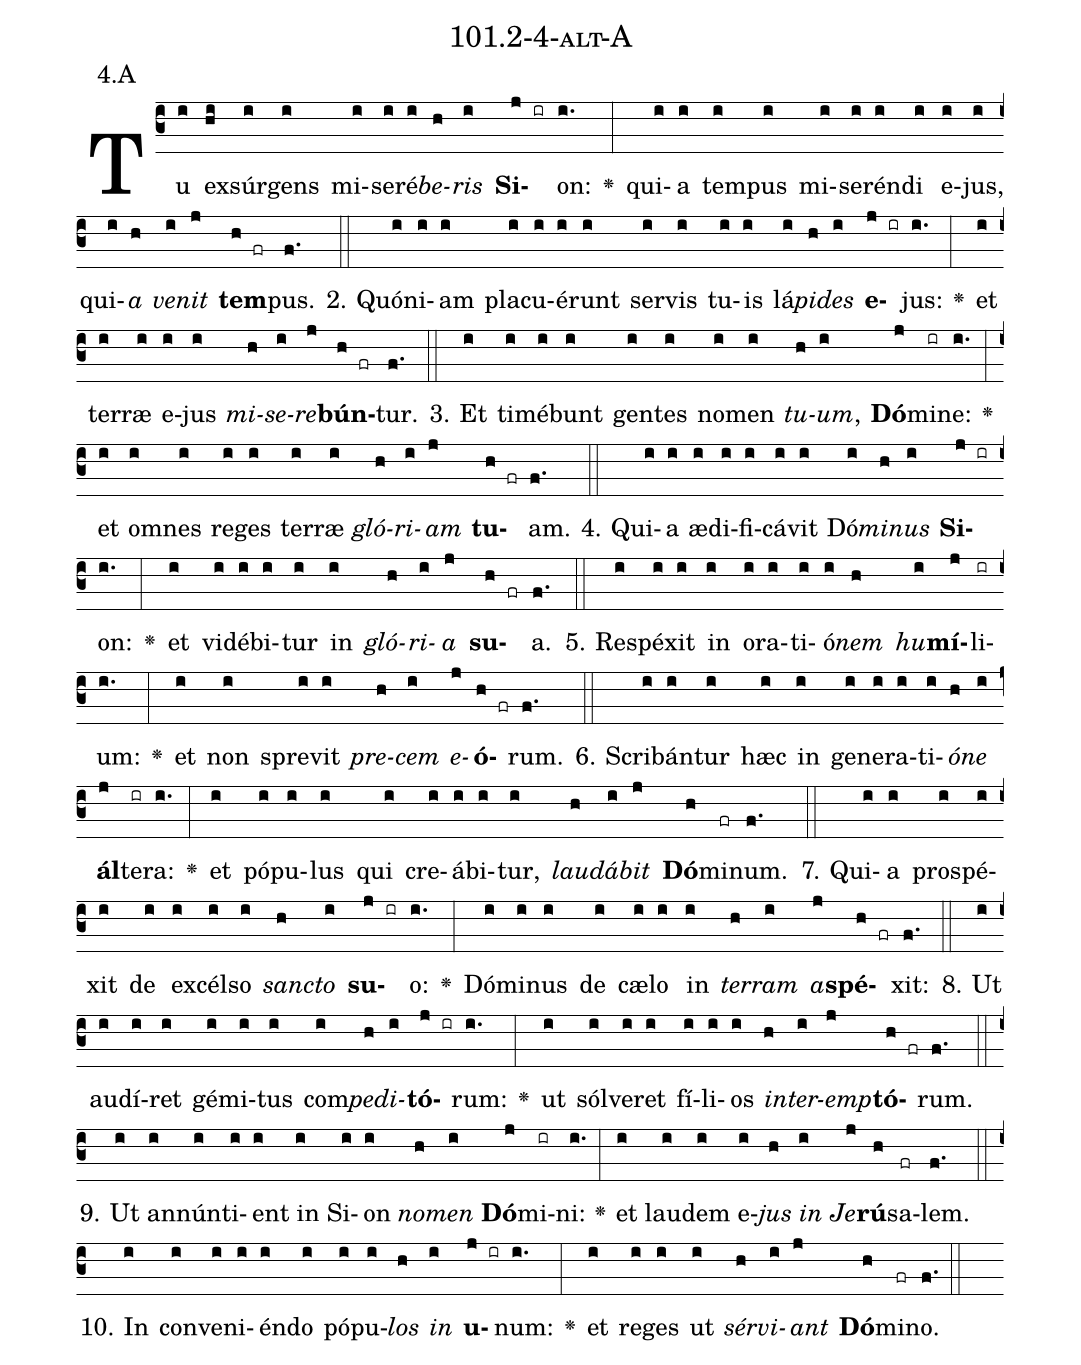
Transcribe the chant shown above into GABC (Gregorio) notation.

name: 101.2-4-alt-A;
annotation: 4.A;
%%
(c3)Tu(i) ex(hi)súr(i)gens(i) mi(i)se(i)ré(i)<i>be</i>(h)<i>ris</i>(i) <b>Si</b>(j ir)on:(i.) <v>\greheightstar</v>(:) qui(i)a(i) tem(i)pus(i) mi(i)se(i)rén(i)di(i) e(i)jus,(i) qui(i)<i>a</i>(h) <i>ve</i>(i)<i>nit</i>(j) <b>tem</b>(h fr)pus.(f.) (::)
2. Quón(i)i(i)am(i) pla(i)cu(i)é(i)runt(i) ser(i)vis(i) tu(i)is(i) lá(i)<i>pi</i>(h)<i>des</i>(i) <b>e</b>(j ir)jus:(i.) <v>\greheightstar</v>(:) et(i) ter(i)ræ(i) e(i)jus(i) <i>mi</i>(h)<i>se</i>(i)<i>re</i>(j)<b>bún</b>(h fr)tur.(f.) (::)
3. Et(i) ti(i)mé(i)bunt(i) gen(i)tes(i) no(i)men(i) <i>tu</i>(h)<i>um</i>,(i) <b>Dó</b>(j)mi(ir)ne:(i.) <v>\greheightstar</v>(:) et(i) om(i)nes(i) re(i)ges(i) ter(i)ræ(i) <i>gló</i>(h)<i>ri</i>(i)<i>am</i>(j) <b>tu</b>(h fr)am.(f.) (::)
4. Qui(i)a(i) æ(i)di(i)fi(i)cá(i)vit(i) Dó(i)<i>mi</i>(h)<i>nus</i>(i) <b>Si</b>(j ir)on:(i.) <v>\greheightstar</v>(:) et(i) vi(i)dé(i)bi(i)tur(i) in(i) <i>gló</i>(h)<i>ri</i>(i)<i>a</i>(j) <b>su</b>(h fr)a.(f.) (::)
5. Re(i)spé(i)xit(i) in(i) o(i)ra(i)ti(i)ó(i)<i>nem</i>(h) <i>hu</i>(i)<b>mí</b>(j)li(ir)um:(i.) <v>\greheightstar</v>(:) et(i) non(i) spre(i)vit(i) <i>pre</i>(h)<i>cem</i>(i) <i>e</i>(j)<b>ó</b>(h fr)rum.(f.) (::)
6. Scri(i)bán(i)tur(i) hæc(i) in(i) ge(i)ne(i)ra(i)ti(i)<i>ó</i>(h)<i>ne</i>(i) <b>ál</b>(j)te(ir)ra:(i.) <v>\greheightstar</v>(:) et(i) pó(i)pu(i)lus(i) qui(i) cre(i)á(i)bi(i)tur,(i) <i>lau</i>(h)<i>dá</i>(i)<i>bit</i>(j) <b>Dó</b>(h)mi(fr)num.(f.) (::)
7. Qui(i)a(i) pro(i)spé(i)xit(i) de(i) ex(i)cél(i)so(i) <i>sanc</i>(h)<i>to</i>(i) <b>su</b>(j ir)o:(i.) <v>\greheightstar</v>(:) Dó(i)mi(i)nus(i) de(i) cæ(i)lo(i) in(i) <i>ter</i>(h)<i>ram</i>(i) <i>a</i>(j)<b>spé</b>(h fr)xit:(f.) (::)
8. Ut(i) au(i)dí(i)ret(i) gé(i)mi(i)tus(i) com(i)<i>pe</i>(h)<i>di</i>(i)<b>tó</b>(j ir)rum:(i.) <v>\greheightstar</v>(:) ut(i) sól(i)ve(i)ret(i) fí(i)li(i)os(i) <i>in</i>(h)<i>ter</i>(i)<i>emp</i>(j)<b>tó</b>(h fr)rum.(f.) (::)
9. Ut(i) an(i)nún(i)ti(i)ent(i) in(i) Si(i)on(i) <i>no</i>(h)<i>men</i>(i) <b>Dó</b>(j)mi(ir)ni:(i.) <v>\greheightstar</v>(:) et(i) lau(i)dem(i) e(i)<i>jus</i>(h) <i>in</i>(i) <i>Je</i>(j)<b>rú</b>(h)sa(fr)lem.(f.) (::)
10. In(i) con(i)ve(i)ni(i)én(i)do(i) pó(i)pu(i)<i>los</i>(h) <i>in</i>(i) <b>u</b>(j ir)num:(i.) <v>\greheightstar</v>(:) et(i) re(i)ges(i) ut(i) <i>sér</i>(h)<i>vi</i>(i)<i>ant</i>(j) <b>Dó</b>(h)mi(fr)no.(f.) (::)
